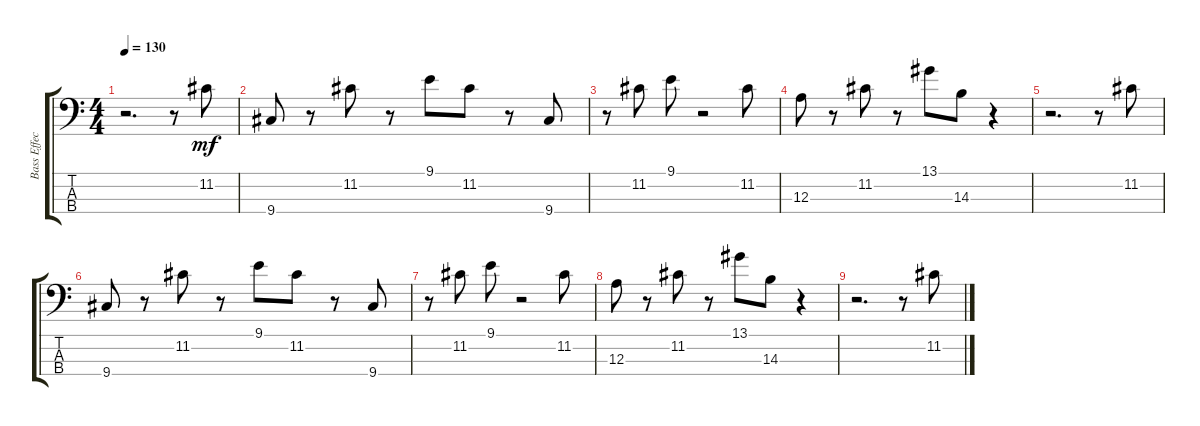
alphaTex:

\track ("Bass Effect" "Bass Effec") {instrument overdrivenguitar}
\staff {score tabs}
\tuning (G2 D2 A1 E1) {hide}
\ts (4 4)
\tempo 130
\clef f4
\ks c
r.2{d dy mf} r.8 11.2.8 |
9.4.8 r.8 11.2.8 r.8 9.1.8 11.2.8 r.8 9.4.8 |
r.8 11.2.8 9.1.8 r.2 11.2.8 |
12.3.8 r.8 11.2.8 r.8 13.1.8 14.3.8 r.4 |
r.2{d} r.8 11.2.8 |
9.4.8 r.8 11.2.8 r.8 9.1.8 11.2.8 r.8 9.4.8 |
r.8 11.2.8 9.1.8 r.2 11.2.8 |
12.3.8 r.8 11.2.8 r.8 13.1.8 14.3.8 r.4 |
r.2{d} r.8 11.2.8
